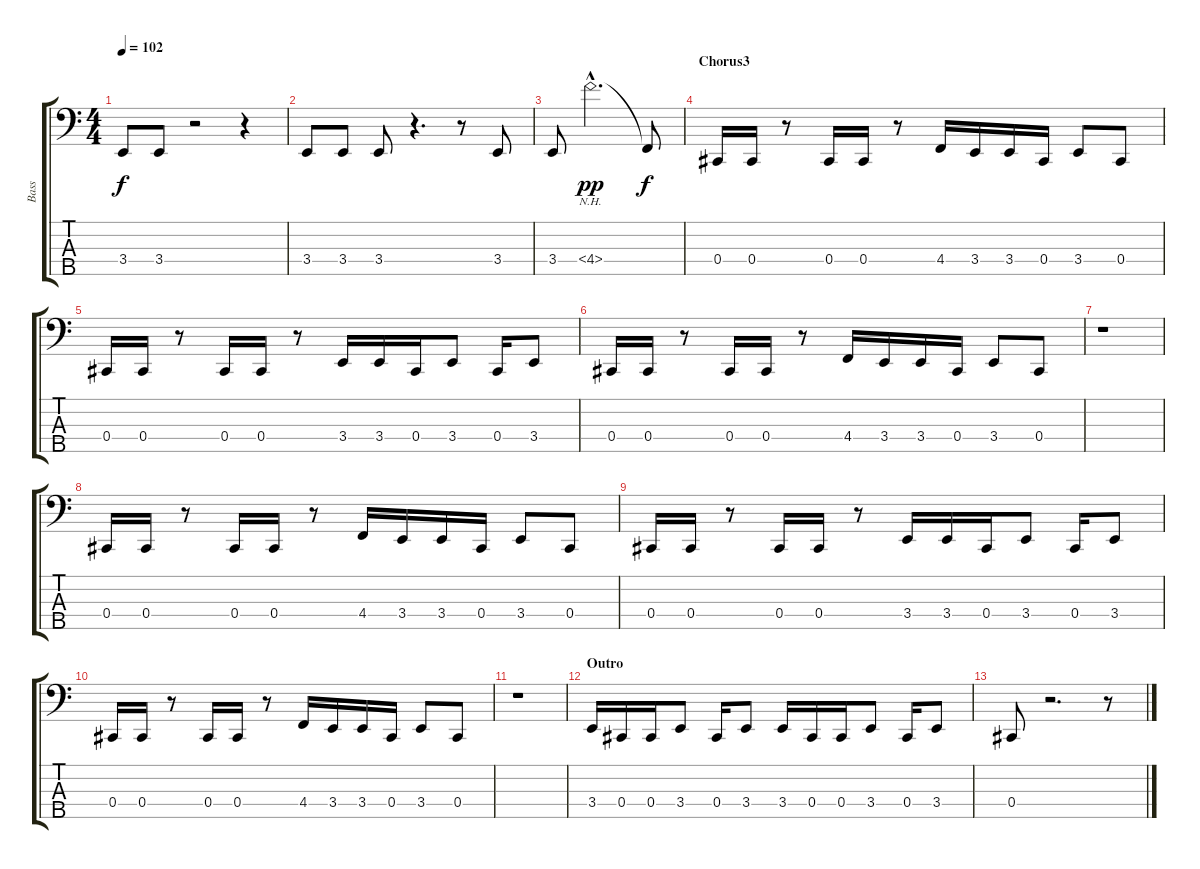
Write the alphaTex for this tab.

\track ("Bass" "Bass") {instrument electricbassfinger}
\staff {score tabs}
\tuning (E2 B1 Gb1 Db1 Bb0) {hide}
\ts (4 4)
\tempo 102
\clef f4
\ks c
3.4.8{dy f} 3.4.8 r.2 r.4 |
3.4.8 3.4.8 3.4.8 r.4{d} r.8 3.4.8 |
3.4.8 4.4{nh hac}.2{d dy pp} 4.4{t}.8{dy f} |
\section ("" "Chorus3")
0.4.16 0.4.16 r.8 0.4.16 0.4.16 r.8 4.4.16 3.4.16 3.4.16 0.4.16 3.4.8 0.4.8 |
0.4.16 0.4.16 r.8 0.4.16 0.4.16 r.8 3.4.16 3.4.16 0.4.16 3.4.8 0.4.16 3.4.8 |
0.4.16 0.4.16 r.8 0.4.16 0.4.16 r.8 4.4.16 3.4.16 3.4.16 0.4.16 3.4.8 0.4.8 |
r.1 |
0.4.16 0.4.16 r.8 0.4.16 0.4.16 r.8 4.4.16 3.4.16 3.4.16 0.4.16 3.4.8 0.4.8 |
0.4.16 0.4.16 r.8 0.4.16 0.4.16 r.8 3.4.16 3.4.16 0.4.16 3.4.8 0.4.16 3.4.8 |
0.4.16 0.4.16 r.8 0.4.16 0.4.16 r.8 4.4.16 3.4.16 3.4.16 0.4.16 3.4.8 0.4.8 |
r.1 |
\section ("" "Outro")
3.4.16 0.4.16 0.4.16 3.4.8 0.4.16 3.4.8 3.4.16 0.4.16 0.4.16 3.4.8 0.4.16 3.4.8 |
0.4.8 r.2{d} r.8
